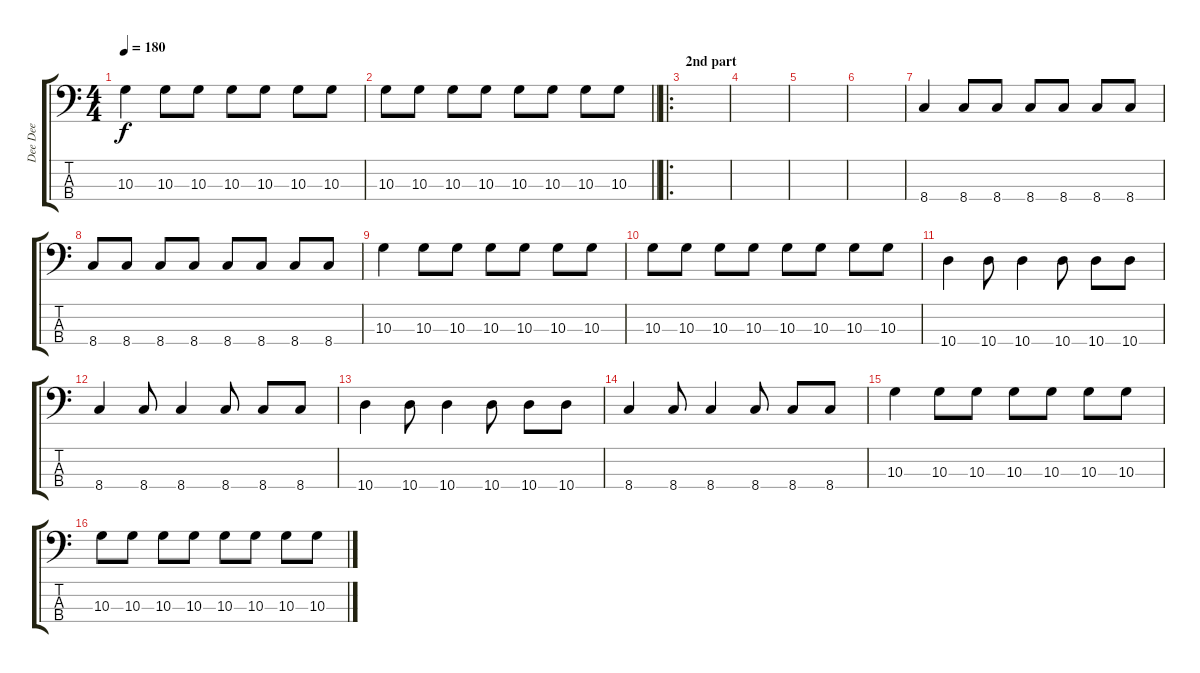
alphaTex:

\track ("Dee Dee" "Dee Dee") {instrument electricbassfinger}
\staff {score tabs}
\tuning (G2 D2 A1 E1) {hide}
\ts (4 4)
\tempo 180
\clef f4
\ks c
10.3.4{dy f} 10.3.8 10.3.8 10.3.8 10.3.8 10.3.8 10.3.8 |
\barLineRight lightlight
10.3.8 10.3.8 10.3.8 10.3.8 10.3.8 10.3.8 10.3.8 10.3.8 |
\ro
\section ("" "2nd part")
|
|
|
|
8.4.4 8.4.8 8.4.8 8.4.8 8.4.8 8.4.8 8.4.8 |
8.4.8 8.4.8 8.4.8 8.4.8 8.4.8 8.4.8 8.4.8 8.4.8 |
10.3.4 10.3.8 10.3.8 10.3.8 10.3.8 10.3.8 10.3.8 |
10.3.8 10.3.8 10.3.8 10.3.8 10.3.8 10.3.8 10.3.8 10.3.8 |
10.4.4 10.4.8 10.4.4 10.4.8 10.4.8 10.4.8 |
8.4.4 8.4.8 8.4.4 8.4.8 8.4.8 8.4.8 |
10.4.4 10.4.8 10.4.4 10.4.8 10.4.8 10.4.8 |
8.4.4 8.4.8 8.4.4 8.4.8 8.4.8 8.4.8 |
10.3.4 10.3.8 10.3.8 10.3.8 10.3.8 10.3.8 10.3.8 |
10.3.8 10.3.8 10.3.8 10.3.8 10.3.8 10.3.8 10.3.8 10.3.8
